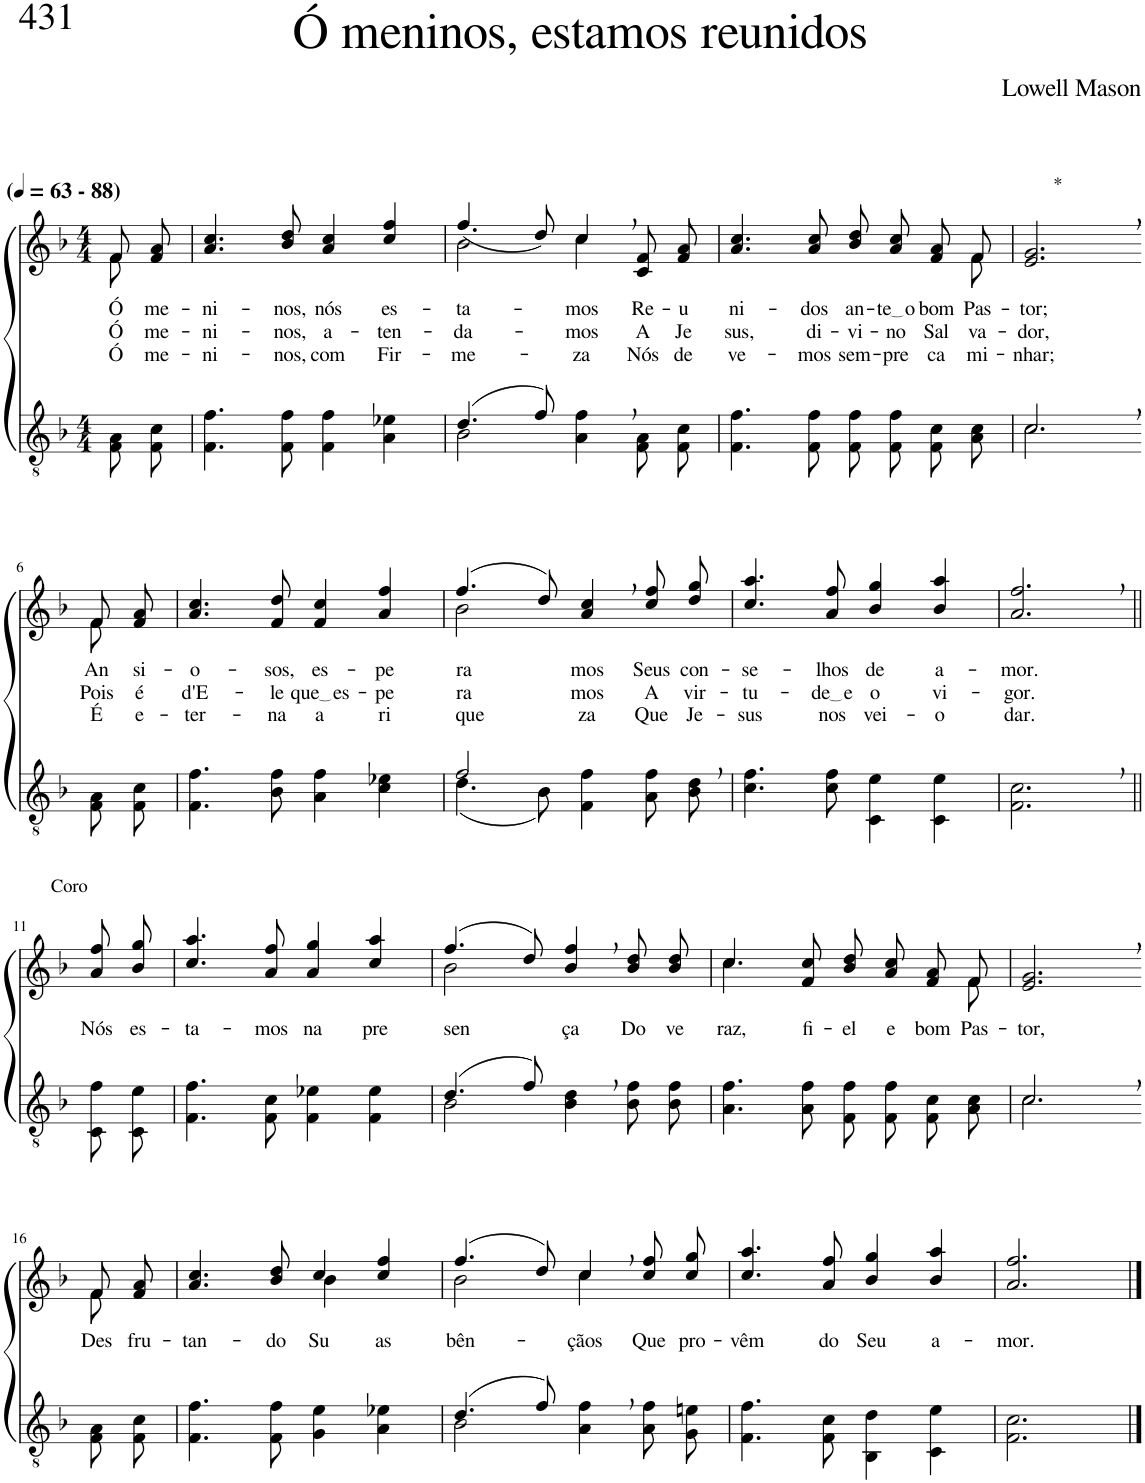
**kern	**kern	**text	**text	**text
*part2	*part1	*part1	*part1	*part1
*staff2	*staff1	*staff1	*staff1	*staff1
*I"Parte III e IV	*I"Parte I e II	*	*	*
*clefGv2	*clefG2	*	*	*
*Trd3c5	*Trd3c5	*	*	*
*k[b-]	*k[b-]	*	*	*
*M4/4	*M4/4	*	*	*
*MM63	*MM63	*	*	*
=1	=1	=1	=1	=1
!	!LO:TX:a:B:t=(	!	!	!
!	!LO:TX:a:B:t=- 88)	!	!	!
!	!	!LO:LY:b	!LO:LY:b	!LO:LY:b
*	*^	*	*	*
8F/ 8A/L	8f/L	8f\	Ó	Ó	Ó
!	!	!	!LO:LY:b	!LO:LY:b	!LO:LY:b
8F/ 8c/J	8f/ 8a/J	8ryy	me-	me-	me-
=2	=2	=2	=2	=2	=2
!	!	!	!LO:LY:b	!LO:LY:b	!LO:LY:b
*	*v	*v	*	*	*
4.F\ 4.f\	4.a/ 4.cc/	-ni-	-ni-	-ni-
!	!	!LO:LY:b	!LO:LY:b	!LO:LY:b
8F\ 8f\	8b-/ 8dd/	-nos,	-nos,	-nos,
!	!	!LO:LY:b	!LO:LY:b	!LO:LY:b
4F\ 4f\	4a/ 4cc/	nós	a-	com
!	!	!LO:LY:b	!LO:LY:b	!LO:LY:b
4A\ 4e-X\	4cc/ 4ff/	es-	-ten-	Fir-
=3	=3	=3	=3	=3
*^	*	*	*	*
!	!	!	!LO:LY:b	!LO:LY:b	!LO:LY:b
*	*	*^	*	*	*
(4.d/	2B-\	2b-\	(4.ff/	-ta-	-da-	-me-
8f/)	.	.	8dd/)	.	.	.
!	!	!	!	!LO:LY:b	!LO:LY:b	!LO:LY:b
4ryy	4A\ 4f\	4cc,\	4cc/	-mos	-mos	-za
!	!	!	!	!LO:LY:b	!LO:LY:b	!LO:LY:b
4ryy	8F/ 8A/L	4ryy	8c/ 8f/L	Re-	A	Nós
!	!	!	!	!LO:LY:b	!LO:LY:b	!LO:LY:b
.	8F/ 8c/J	.	8f/ 8a/J	-u-	Je-	de-
=4	=4	=4	=4	=4	=4	=4
!	!	!	!	!LO:LY:b	!LO:LY:b	!LO:LY:b
*v	*v	*	*	*	*	*
4.F\ 4.f\	4.a/ 4.cc/	2..ryy	-ni-	-sus,	-ve-
!	!	!	!LO:LY:b	!LO:LY:b	!LO:LY:b
8F\ 8f\	8a/ 8cc/	.	-dos	di-	-mos
!	!	!	!LO:LY:b	!LO:LY:b	!LO:LY:b
8F\ 8f\L	8b-\ 8dd\L	.	an-	-vi-	sem-
!	!	!	!LO:LY:b	!LO:LY:b	!LO:LY:b
8F\ 8f\J	8a\ 8cc\J	.	te o	-no	-pre
!	!	!	!LO:LY:b	!LO:LY:b	!LO:LY:b
8F/ 8c/L	8f/ 8a/L	.	bom	Sal-	ca-
!	!	!	!LO:LY:b	!LO:LY:b	!LO:LY:b
8A/ 8c/J	8f/J	8f\	Pas-	-va-	-mi-
=5	=5	=5	=5	=5	=5
*^	*	*	*	*	*
!	!	!LO:TX:a:t=*	!	!	!	!
!	!	!	!	!LO:LY:b	!LO:LY:b	!LO:LY:b
*	*	*v	*v	*	*	*
2.c,\	2.c/	2.e/, 2.g/,	-tor;	-dor,	-nhar;
!!LO:LB:g=z
=6-	=6-	=6-	=6-	=6-	=6-
*	*	*^	*	*	*
!	!	!	!	!LO:LY:b	!LO:LY:b	!LO:LY:b
*v	*v	*	*	*	*	*
8F/ 8A/L	8f/L	8f\	An-	Pois	É
!	!	!	!LO:LY:b	!LO:LY:b	!LO:LY:b
8F/ 8c/J	8f/ 8a/J	8ryy	-si-	é	e-
=7	=7	=7	=7	=7	=7
!	!	!	!LO:LY:b	!LO:LY:b	!LO:LY:b
*	*v	*v	*	*	*
4.F\ 4.f\	4.a/ 4.cc/	-o-	d'E-	-ter-
!	!	!LO:LY:b	!LO:LY:b	!LO:LY:b
8B-\ 8f\	8f/ 8dd/	-sos,	-le	-na
!	!	!LO:LY:b	!LO:LY:b	!LO:LY:b
4A\ 4f\	4f/ 4cc/	es-	que es	a
!	!	!LO:LY:b	!LO:LY:b	!LO:LY:b
4c\ 4e-X\	4a/ 4ff/	-pe-	-pe-	ri-
=8	=8	=8	=8	=8
*^	*^	*	*	*
!	!	!	!	!LO:LY:b	!LO:LY:b	!LO:LY:b
2f/	(4.d\	(4.ff/	2b-\	-ra-	-ra-	-que-
.	8B-\)	8dd/)	.	.	.	.
!	!	!	!	!LO:LY:b	!LO:LY:b	!LO:LY:b
2ryy	4F\ 4f\	4a/, 4cc/,	2ryy	-mos	-mos	-za
!	!	!	!	!LO:LY:b	!LO:LY:b	!LO:LY:b
.	8A\ 8f\L	8cc\ 8ff\L	.	Seus	A	Que
!	!	!	!	!LO:LY:b	!LO:LY:b	!LO:LY:b
.	8B-\ 8d\J	8dd\ 8gg\J	.	con-	vir-	Je-
*	*	*v	*v	*	*	*
=9	=9	=9	=9	=9	=9
!	!	!	!LO:LY:b	!LO:LY:b	!LO:LY:b
*v	*v	*	*	*	*
4.c\ 4.f\	4.cc/ 4.aa/	-se-	-tu-	-sus
!	!	!LO:LY:b	!LO:LY:b	!LO:LY:b
8c\ 8f\	8a/ 8ff/	-lhos	de e	nos
!	!	!LO:LY:b	!LO:LY:b	!LO:LY:b
4C\ 4e\	4b-/ 4gg/	de	o	vei-
!	!	!LO:LY:b	!LO:LY:b	!LO:LY:b
4C\ 4e\	4b-/ 4aa/	a-	vi-	-o
=10	=10	=10	=10	=10
!	!	!LO:LY:b	!LO:LY:b	!LO:LY:b
2.F\, 2.c\,	2.a/, 2.ff/,	-mor.	-gor.	dar.
!!LO:LB:g=z
=11||	=11||	=11||	=11||	=11||
!	!LO:TX:a:t=Coro	!	!	!
!	!	!LO:LY:b	!	!
8C/ 8f/L	8a\ 8ff\L	Nós	.	.
!	!	!LO:LY:b	!	!
8C/ 8e/J	8b-\ 8gg\J	es-	.	.
=12	=12	=12	=12	=12
!	!	!LO:LY:b	!	!
4.F\ 4.f\	4.cc/ 4.aa/	-ta-	.	.
!	!	!LO:LY:b	!	!
8F\ 8c\	8a/ 8ff/	-mos	.	.
!	!	!LO:LY:b	!	!
4F\ 4e-X\	4a/ 4gg/	na	.	.
!	!	!LO:LY:b	!	!
4F\ 4e-\	4cc/ 4aa/	pre-	.	.
=13	=13	=13	=13	=13
*^	*^	*	*	*
!	!	!	!	!LO:LY:b	!	!
(4.d/	2B-\	(4.ff/	2b-\	-sen-	.	.
8f/)	.	8dd/)	.	.	.	.
!	!	!	!	!LO:LY:b	!	!
4ryy	4B-\ 4d\	4b-/, 4ff/,	2ryy	-ça	.	.
!	!	!	!	!LO:LY:b	!	!
4ryy	8B-\ 8f\L	8b-\ 8dd\L	.	Do	.	.
!	!	!	!	!LO:LY:b	!	!
.	8B-\ 8f\J	8b-\ 8dd\J	.	ve-	.	.
=14	=14	=14	=14	=14	=14	=14
!	!	!	!	!LO:LY:b	!	!
*v	*v	*	*	*	*	*
4.A\ 4.f\	4.cc/	4.cc\	-raz,	.	.
!	!	!	!LO:LY:b	!	!
8A\ 8f\	8f/ 8cc/	2ryy	fi-	.	.
!	!	!	!LO:LY:b	!	!
8F\ 8f\L	8b-\ 8dd\L	.	-el	.	.
!	!	!	!LO:LY:b	!	!
8F\ 8f\J	8a\ 8cc\J	.	e	.	.
!	!	!	!LO:LY:b	!	!
8F/ 8c/L	8f/ 8a/L	.	bom	.	.
!	!	!	!LO:LY:b	!	!
8A/ 8c/J	8f/J	8f\	Pas-	.	.
=15	=15	=15	=15	=15	=15
*^	*	*	*	*	*
!	!	!	!	!LO:LY:b	!	!
*	*	*v	*v	*	*	*
2.c,/	2.c\	2.e/, 2.g/,	-tor,	.	.
!!LO:LB:g=z
=16-	=16-	=16-	=16-	=16-	=16-
*	*	*^	*	*	*
!	!	!	!	!LO:LY:b	!	!
*v	*v	*	*	*	*	*
8F/ 8A/L	8f/L	8f\	Des-	.	.
!	!	!	!LO:LY:b	!	!
8F/ 8c/J	8f/ 8a/J	8ryy	-fru-	.	.
=17	=17	=17	=17	=17	=17
!	!	!	!LO:LY:b	!	!
4.F\ 4.f\	4.a/ 4.cc/	2ryy	-tan-	.	.
!	!	!	!LO:LY:b	!	!
8F\ 8f\	8b-/ 8dd/	.	-do	.	.
!	!	!	!LO:LY:b	!	!
4G\ 4e\	4cc/	4b-\	Su-	.	.
!	!	!	!LO:LY:b	!	!
4A\ 4e-X\	4cc/ 4ff/	4ryy	-as	.	.
=18	=18	=18	=18	=18	=18
*^	*	*	*	*	*
!	!	!	!	!LO:LY:b	!	!
(4.d/	2B-\	(4.ff/	2b-\	bên-	.	.
8f/)	.	8dd/)	.	.	.	.
!	!	!	!	!LO:LY:b	!	!
4ryy	4A\ 4f\	4cc,/	4cc\	-çãos	.	.
!	!	!	!	!LO:LY:b	!	!
4ryy	8A\ 8f\L	8cc\ 8ff\L	4ryy	Que	.	.
!	!	!	!	!LO:LY:b	!	!
.	8G\ 8en\J	8cc\ 8gg\J	.	pro-	.	.
*	*	*v	*v	*	*	*
=19	=19	=19	=19	=19	=19
!	!	!	!LO:LY:b	!	!
*v	*v	*	*	*	*
4.F\ 4.f\	4.cc/ 4.aa/	-vêm	.	.
!	!	!LO:LY:b	!	!
8F\ 8c\	8a/ 8ff/	do	.	.
!	!	!LO:LY:b	!	!
4BB-\ 4d\	4b-/ 4gg/	Seu	.	.
!	!	!LO:LY:b	!	!
4C\ 4e\	4b-/ 4aa/	a-	.	.
=20	=20	=20	=20	=20
!	!	!LO:LY:b	!	!
2.F\ 2.c\	2.a/ 2.ff/	-mor.	.	.
==	==	==	==	==
*-	*-	*-	*-	*-
